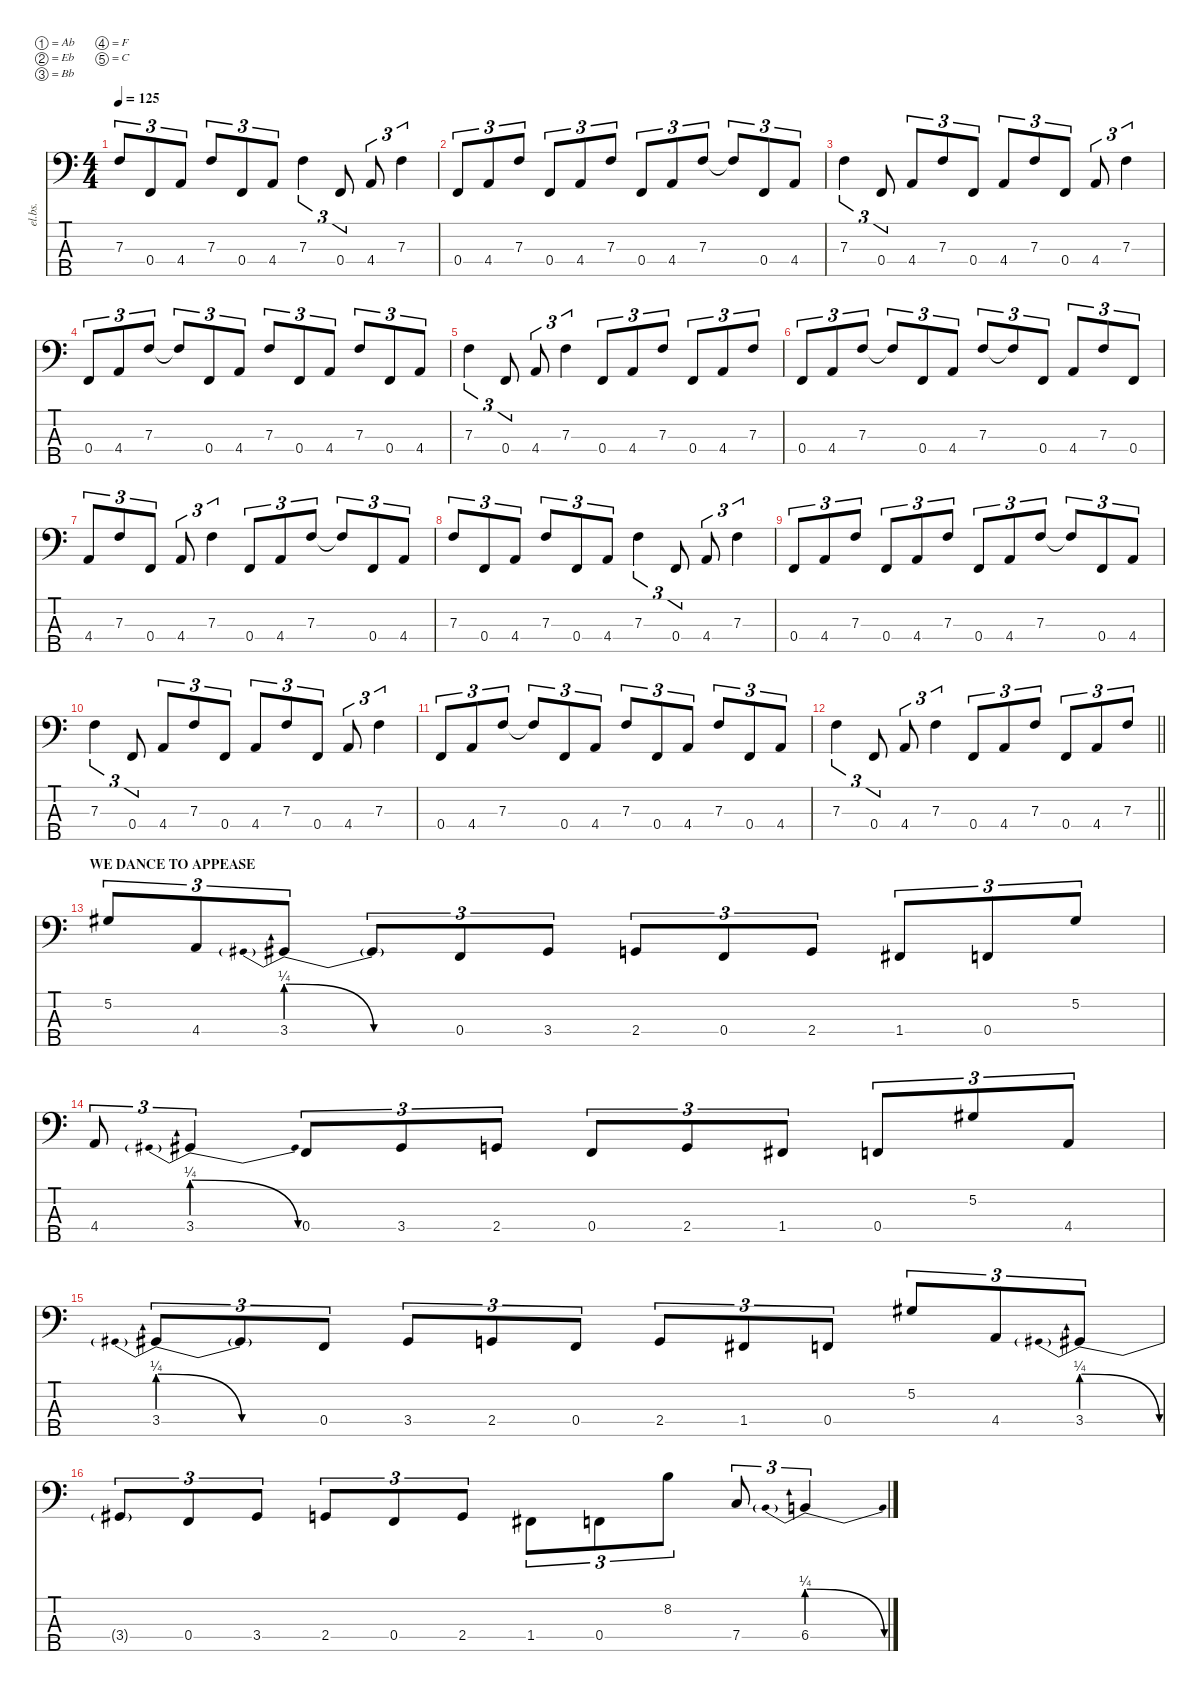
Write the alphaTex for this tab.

\defaultSystemsLayout 4
\hideDynamics
\bracketExtendMode nobrackets
\track ("BASS (Dick Lovgren)" "el.bs.") {instrument slapbass1}
\staff {score tabs}
\tuning (Ab2 Eb2 Bb1 F1 C1)
\ts (4 4)
\tempo 125
\clef f4
\ks c
7.3.8{tu (3 2) dy f} 0.4.8{tu (3 2)} 4.4.8{tu (3 2)} 7.3.8{tu (3 2)} 0.4.8{tu (3 2)} 4.4.8{tu (3 2)} 7.3.4{tu (3 2)} 0.4.8{tu (3 2)} 4.4.8{tu (3 2)} 7.3.4{tu (3 2)} |
0.4.8{tu (3 2)} 4.4.8{tu (3 2)} 7.3.8{tu (3 2)} 0.4.8{tu (3 2)} 4.4.8{tu (3 2)} 7.3.8{tu (3 2)} 0.4.8{tu (3 2)} 4.4.8{tu (3 2)} 7.3.8{tu (3 2)} 7.3{t}.8{tu (3 2)} 0.4.8{tu (3 2)} 4.4.8{tu (3 2)} |
7.3.4{tu (3 2)} 0.4.8{tu (3 2)} 4.4.8{tu (3 2)} 7.3.8{tu (3 2)} 0.4.8{tu (3 2)} 4.4.8{tu (3 2)} 7.3.8{tu (3 2)} 0.4.8{tu (3 2)} 4.4.8{tu (3 2)} 7.3.4{tu (3 2)} |
0.4.8{tu (3 2)} 4.4.8{tu (3 2)} 7.3.8{tu (3 2)} 7.3{t}.8{tu (3 2)} 0.4.8{tu (3 2)} 4.4.8{tu (3 2)} 7.3.8{tu (3 2)} 0.4.8{tu (3 2)} 4.4.8{tu (3 2)} 7.3.8{tu (3 2)} 0.4.8{tu (3 2)} 4.4.8{tu (3 2)} |
7.3.4{tu (3 2)} 0.4.8{tu (3 2)} 4.4.8{tu (3 2)} 7.3.4{tu (3 2)} 0.4.8{tu (3 2)} 4.4.8{tu (3 2)} 7.3.8{tu (3 2)} 0.4.8{tu (3 2)} 4.4.8{tu (3 2)} 7.3.8{tu (3 2)} |
0.4.8{tu (3 2)} 4.4.8{tu (3 2)} 7.3.8{tu (3 2)} 7.3{t}.8{tu (3 2)} 0.4.8{tu (3 2)} 4.4.8{tu (3 2)} 7.3.8{tu (3 2)} 7.3{t}.8{tu (3 2)} 0.4.8{tu (3 2)} 4.4.8{tu (3 2)} 7.3.8{tu (3 2)} 0.4.8{tu (3 2)} |
4.4.8{tu (3 2)} 7.3.8{tu (3 2)} 0.4.8{tu (3 2)} 4.4.8{tu (3 2)} 7.3.4{tu (3 2)} 0.4.8{tu (3 2)} 4.4.8{tu (3 2)} 7.3.8{tu (3 2)} 7.3{t}.8{tu (3 2)} 0.4.8{tu (3 2)} 4.4.8{tu (3 2)} |
7.3.8{tu (3 2)} 0.4.8{tu (3 2)} 4.4.8{tu (3 2)} 7.3.8{tu (3 2)} 0.4.8{tu (3 2)} 4.4.8{tu (3 2)} 7.3.4{tu (3 2)} 0.4.8{tu (3 2)} 4.4.8{tu (3 2)} 7.3.4{tu (3 2)} |
0.4.8{tu (3 2)} 4.4.8{tu (3 2)} 7.3.8{tu (3 2)} 0.4.8{tu (3 2)} 4.4.8{tu (3 2)} 7.3.8{tu (3 2)} 0.4.8{tu (3 2)} 4.4.8{tu (3 2)} 7.3.8{tu (3 2)} 7.3{t}.8{tu (3 2)} 0.4.8{tu (3 2)} 4.4.8{tu (3 2)} |
7.3.4{tu (3 2)} 0.4.8{tu (3 2)} 4.4.8{tu (3 2)} 7.3.8{tu (3 2)} 0.4.8{tu (3 2)} 4.4.8{tu (3 2)} 7.3.8{tu (3 2)} 0.4.8{tu (3 2)} 4.4.8{tu (3 2)} 7.3.4{tu (3 2)} |
0.4.8{tu (3 2)} 4.4.8{tu (3 2)} 7.3.8{tu (3 2)} 7.3{t}.8{tu (3 2)} 0.4.8{tu (3 2)} 4.4.8{tu (3 2)} 7.3.8{tu (3 2)} 0.4.8{tu (3 2)} 4.4.8{tu (3 2)} 7.3.8{tu (3 2)} 0.4.8{tu (3 2)} 4.4.8{tu (3 2)} |
\barLineRight lightlight
7.3.4{tu (3 2)} 0.4.8{tu (3 2)} 4.4.8{tu (3 2)} 7.3.4{tu (3 2)} 0.4.8{tu (3 2)} 4.4.8{tu (3 2)} 7.3.8{tu (3 2)} 0.4.8{tu (3 2)} 4.4.8{tu (3 2)} 7.3.8{tu (3 2)} |
\section ("" "WE DANCE TO APPEASE")
5.2{acc #}.8{tu (3 2)} 4.4.8{tu (3 2)} 3.4{be (prebendrelease 0 1 60 0) acc #}.8{tu (3 2)} 3.4{be (hold 0 0 60 0) t acc #}.8{tu (3 2)} 0.4.8{tu (3 2)} 3.4{acc #}.8{tu (3 2)} 2.4.8{tu (3 2)} 0.4.8{tu (3 2)} 2.4.8{tu (3 2)} 1.4{acc #}.8{tu (3 2)} 0.4.8{tu (3 2)} 5.2{acc #}.8{tu (3 2)} |
4.4.8{tu (3 2)} 3.4{be (prebendrelease 0 1 30 0) acc #}.4{tu (3 2)} 0.4.8{tu (3 2)} 3.4{acc #}.8{tu (3 2)} 2.4.8{tu (3 2)} 0.4.8{tu (3 2)} 2.4.8{tu (3 2)} 1.4{acc #}.8{tu (3 2)} 0.4.8{tu (3 2)} 5.2{acc #}.8{tu (3 2)} 4.4.8{tu (3 2)} |
3.4{be (prebendrelease 0 1 60 0) acc #}.8{tu (3 2)} 3.4{be (hold 0 0 60 0) t acc #}.8{tu (3 2)} 0.4.8{tu (3 2)} 3.4{acc #}.8{tu (3 2)} 2.4.8{tu (3 2)} 0.4.8{tu (3 2)} 2.4.8{tu (3 2)} 1.4{acc #}.8{tu (3 2)} 0.4.8{tu (3 2)} 5.2{acc #}.8{tu (3 2)} 4.4.8{tu (3 2)} 3.4{be (prebendrelease 0 1 60 0) acc #}.8{tu (3 2)} |
3.4{be (hold 0 0 60 0) t acc #}.8{tu (3 2)} 0.4.8{tu (3 2)} 3.4{acc #}.8{tu (3 2)} 2.4.8{tu (3 2)} 0.4.8{tu (3 2)} 2.4.8{tu (3 2)} 1.4{acc #}.8{tu (3 2)} 0.4.8{tu (3 2)} 8.2.8{tu (3 2)} 7.4.8{tu (3 2)} 6.4{be (prebendrelease 0 1 30 0)}.4{tu (3 2)}
